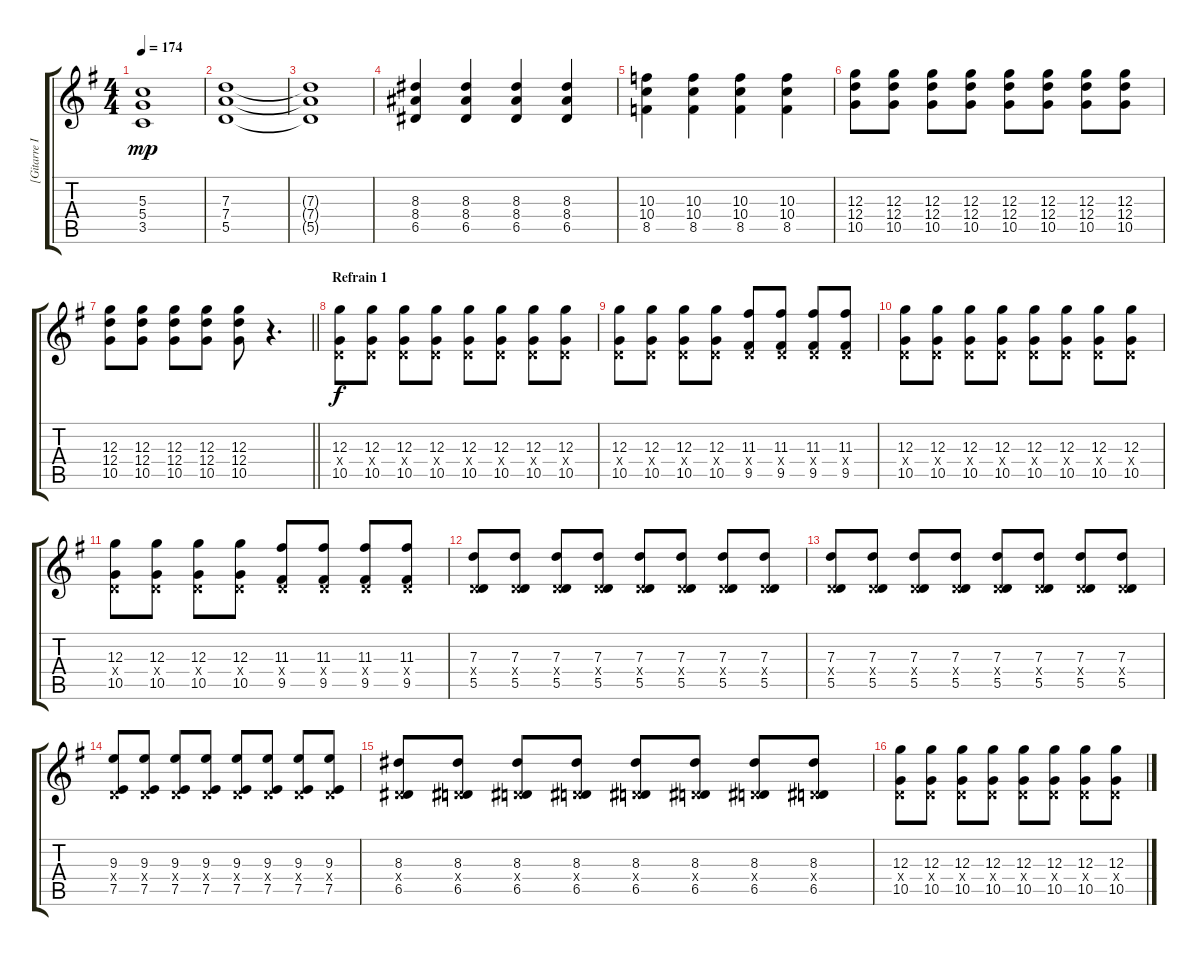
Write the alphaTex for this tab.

\track ("[Gitarre II]" "[Gitarre I") {instrument overdrivenguitar}
\staff {score tabs}
\tuning (E4 B3 G3 D3 A2 E2) {hide}
\ts (4 4)
\tempo 174
\clef g2
\ks g
(5.3{t} 5.4{t} 3.5{t}).1{dy mp} |
(7.3 7.4 5.5).1 |
(7.3{t} 7.4{t} 5.5{t}).1 |
(8.3 8.4 6.5).4 (8.3 8.4 6.5).4 (8.3 8.4 6.5).4 (8.3 8.4 6.5).4 |
(10.3 10.4 8.5).4 (10.3 10.4 8.5).4 (10.3 10.4 8.5).4 (10.3 10.4 8.5).4 |
(12.3 12.4 10.5).8 (12.3 12.4 10.5).8 (12.3 12.4 10.5).8 (12.3 12.4 10.5).8 (12.3 12.4 10.5).8 (12.3 12.4 10.5).8 (12.3 12.4 10.5).8 (12.3 12.4 10.5).8 |
\barLineRight lightlight
(12.3 12.4 10.5).8 (12.3 12.4 10.5).8 (12.3 12.4 10.5).8 (12.3 12.4 10.5).8 (12.3 12.4 10.5).8 r.4{d} |
\section ("" "Refrain 1")
(12.3 0.4{x} 10.5).8{dy f} (12.3 0.4{x} 10.5).8 (12.3 0.4{x} 10.5).8 (12.3 0.4{x} 10.5).8 (12.3 0.4{x} 10.5).8 (12.3 0.4{x} 10.5).8 (12.3 0.4{x} 10.5).8 (12.3 0.4{x} 10.5).8 |
(12.3 0.4{x} 10.5).8 (12.3 0.4{x} 10.5).8 (12.3 0.4{x} 10.5).8 (12.3 0.4{x} 10.5).8 (11.3 0.4{x} 9.5).8 (11.3 0.4{x} 9.5).8 (11.3 0.4{x} 9.5).8 (11.3 0.4{x} 9.5).8 |
(12.3 0.4{x} 10.5).8 (12.3 0.4{x} 10.5).8 (12.3 0.4{x} 10.5).8 (12.3 0.4{x} 10.5).8 (12.3 0.4{x} 10.5).8 (12.3 0.4{x} 10.5).8 (12.3 0.4{x} 10.5).8 (12.3 0.4{x} 10.5).8 |
(12.3 0.4{x} 10.5).8 (12.3 0.4{x} 10.5).8 (12.3 0.4{x} 10.5).8 (12.3 0.4{x} 10.5).8 (11.3 0.4{x} 9.5).8 (11.3 0.4{x} 9.5).8 (11.3 0.4{x} 9.5).8 (11.3 0.4{x} 9.5).8 |
(7.3 0.4{x} 5.5).8 (7.3 0.4{x} 5.5).8 (7.3 0.4{x} 5.5).8 (7.3 0.4{x} 5.5).8 (7.3 0.4{x} 5.5).8 (7.3 0.4{x} 5.5).8 (7.3 0.4{x} 5.5).8 (7.3 0.4{x} 5.5).8 |
(7.3 0.4{x} 5.5).8 (7.3 0.4{x} 5.5).8 (7.3 0.4{x} 5.5).8 (7.3 0.4{x} 5.5).8 (7.3 0.4{x} 5.5).8 (7.3 0.4{x} 5.5).8 (7.3 0.4{x} 5.5).8 (7.3 0.4{x} 5.5).8 |
(9.3 0.4{x} 7.5).8 (9.3 0.4{x} 7.5).8 (9.3 0.4{x} 7.5).8 (9.3 0.4{x} 7.5).8 (9.3 0.4{x} 7.5).8 (9.3 0.4{x} 7.5).8 (9.3 0.4{x} 7.5).8 (9.3 0.4{x} 7.5).8 |
(8.3 0.4{x} 6.5).8 (8.3 0.4{x} 6.5).8 (8.3 0.4{x} 6.5).8 (8.3 0.4{x} 6.5).8 (8.3 0.4{x} 6.5).8 (8.3 0.4{x} 6.5).8 (8.3 0.4{x} 6.5).8 (8.3 0.4{x} 6.5).8 |
(12.3 0.4{x} 10.5).8 (12.3 0.4{x} 10.5).8 (12.3 0.4{x} 10.5).8 (12.3 0.4{x} 10.5).8 (12.3 0.4{x} 10.5).8 (12.3 0.4{x} 10.5).8 (12.3 0.4{x} 10.5).8 (12.3 0.4{x} 10.5).8
